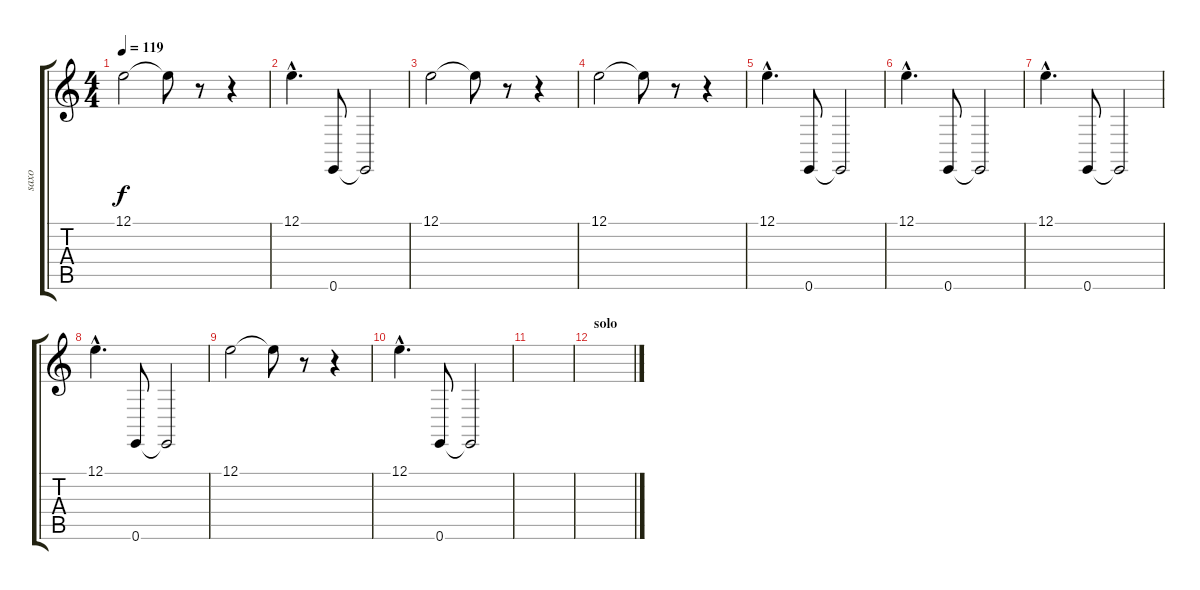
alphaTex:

\track ("saxo" "saxo") {instrument tenorsax}
\staff {score tabs}
\tuning (E4 B3 G3 D3 A2 E2) {hide}
\ts (4 4)
\tempo 119
\clef g2
\ks c
12.1.2{dy f} 12.1{t}.8 r.8 r.4 |
12.1{hac}.4{d} 0.6.8 0.6{t}.2 |
12.1.2 12.1{t}.8 r.8 r.4 |
12.1.2 12.1{t}.8 r.8 r.4 |
12.1{hac}.4{d} 0.6.8 0.6{t}.2 |
12.1{hac}.4{d} 0.6.8 0.6{t}.2 |
12.1{hac}.4{d} 0.6.8 0.6{t}.2 |
12.1{hac}.4{d} 0.6.8 0.6{t}.2 |
12.1.2 12.1{t}.8 r.8 r.4 |
12.1{hac}.4{d} 0.6.8 0.6{t}.2 |
|
\section ("" "solo")
